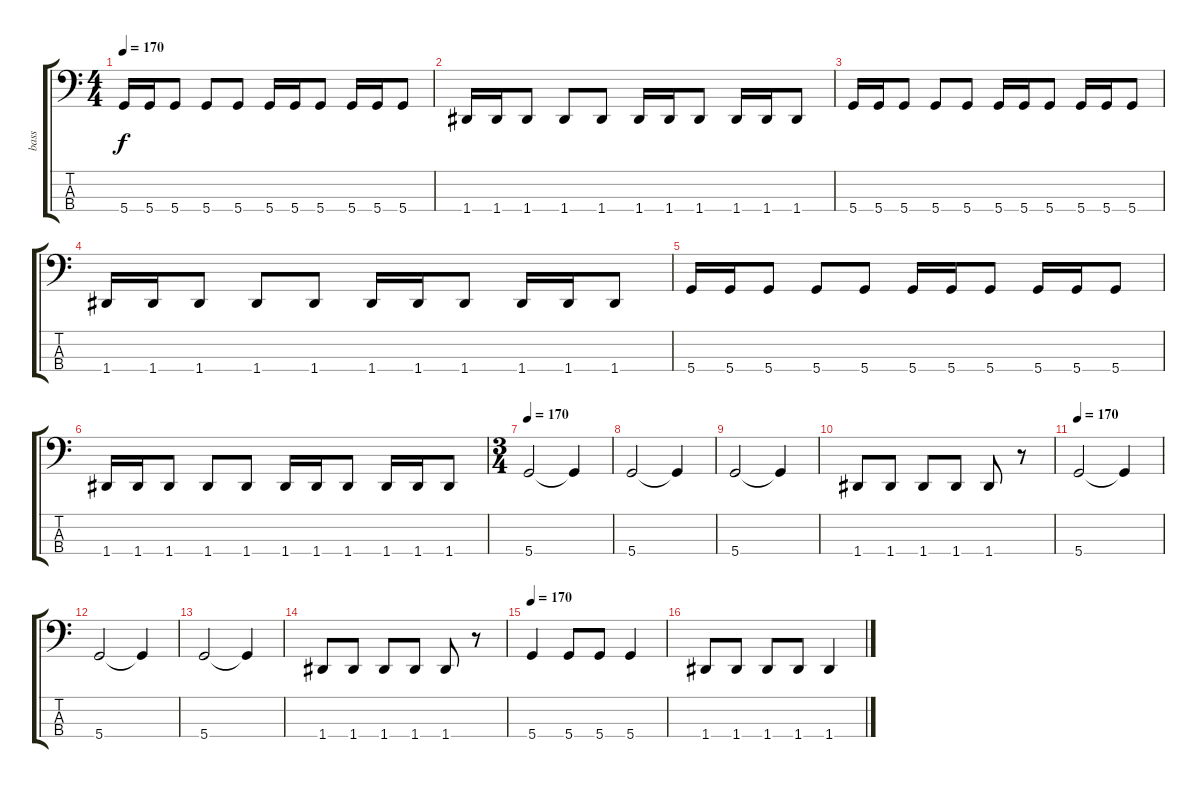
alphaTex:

\track ("bass" "bass") {instrument electricbasspick}
\staff {score tabs}
\tuning (G2 D2 A1 D1) {hide}
\ts (4 4)
\tempo 170
\clef f4
\ks c
5.4.16{dy f} 5.4.16 5.4.8 5.4.8 5.4.8 5.4.16 5.4.16 5.4.8 5.4.16 5.4.16 5.4.8 |
1.4.16 1.4.16 1.4.8 1.4.8 1.4.8 1.4.16 1.4.16 1.4.8 1.4.16 1.4.16 1.4.8 |
5.4.16 5.4.16 5.4.8 5.4.8 5.4.8 5.4.16 5.4.16 5.4.8 5.4.16 5.4.16 5.4.8 |
1.4.16 1.4.16 1.4.8 1.4.8 1.4.8 1.4.16 1.4.16 1.4.8 1.4.16 1.4.16 1.4.8 |
5.4.16 5.4.16 5.4.8 5.4.8 5.4.8 5.4.16 5.4.16 5.4.8 5.4.16 5.4.16 5.4.8 |
1.4.16 1.4.16 1.4.8 1.4.8 1.4.8 1.4.16 1.4.16 1.4.8 1.4.16 1.4.16 1.4.8 |
\ts (3 4)
\tempo 170
5.4.2 5.4{t}.4 |
5.4.2 5.4{t}.4 |
5.4.2 5.4{t}.4 |
1.4.8 1.4.8 1.4.8 1.4.8 1.4.8 r.8 |
\tempo 170
5.4.2 5.4{t}.4 |
5.4.2 5.4{t}.4 |
5.4.2 5.4{t}.4 |
1.4.8 1.4.8 1.4.8 1.4.8 1.4.8 r.8 |
\tempo 170
5.4.4 5.4.8 5.4.8 5.4.4 |
1.4.8 1.4.8 1.4.8 1.4.8 1.4.4
